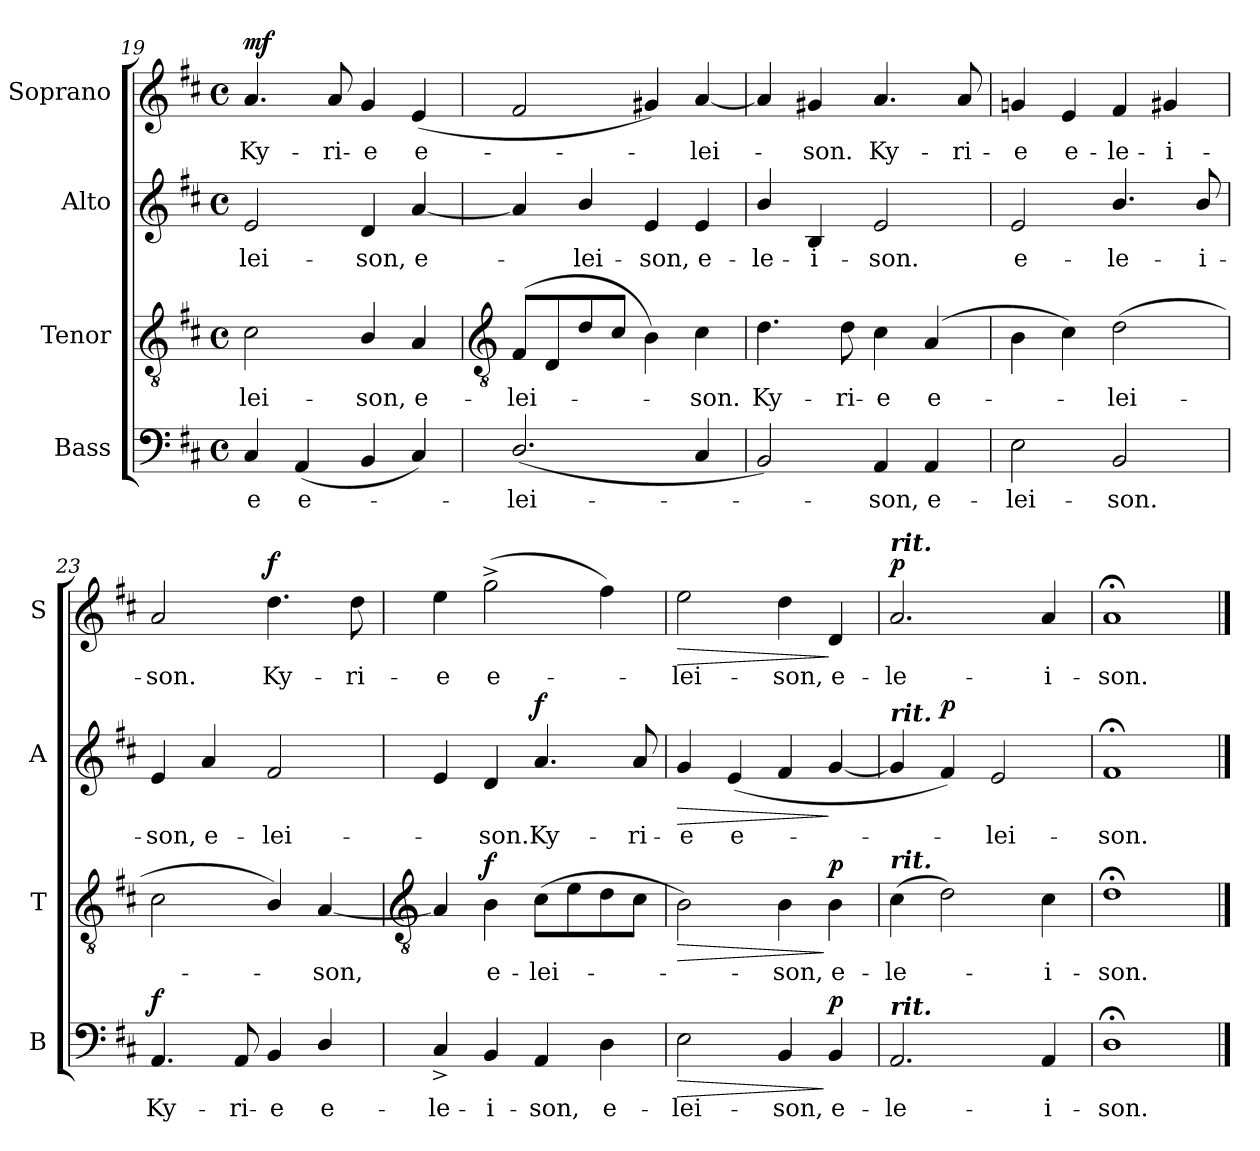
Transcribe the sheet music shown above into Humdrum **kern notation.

**kern	**text	**dynam	**kern	**text	**dynam	**kern	**text	**dynam	**kern	**text	**dynam
*part4	*part4	*part4	*part3	*part3	*part3	*part2	*part2	*part2	*part1	*part1	*part1
*staff4	*staff4	*staff4	*staff3	*staff3	*staff3	*staff2	*staff2	*staff2	*staff1	*staff1	*staff1
*I"Bass	*	*	*I"Tenor	*	*	*I"Alto	*	*	*I"Soprano	*	*
*I'B	*	*	*I'T	*	*	*I'A	*	*	*I'S	*	*
*clefF4	*	*	*clefGv2	*	*	*clefG2	*	*	*clefG2	*	*
*k[f#c#]	*	*	*k[f#c#]	*	*	*k[f#c#]	*	*	*k[f#c#]	*	*
*D:	*	*	*D:	*	*	*D:	*	*	*D:	*	*
*M4/4	*	*	*M4/4	*	*	*M4/4	*	*	*M4/4	*	*
*met(c)	*	*	*met(c)	*	*	*met(c)	*	*	*met(c)	*	*
=19	=19	=19	=19	=19	=19	=19	=19	=19	=19	=19	=19
!	!LO:LY:b	!	!	!LO:LY:b	!	!	!LO:LY:b	!	!	!LO:LY:b	!LO:DY:b
4C#	-e	.	2c#	-lei-	.	2e	lei-	.	4.a	Ky-	mf
!	!LO:LY:b	!	!	!	!	!	!	!	!	!	!
(<4AA	e-	.	.	.	.	.	.	.	.	.	.
!	!	!	!	!	!	!	!	!	!	!LO:LY:b	!
.	.	.	.	.	.	.	.	.	8a	-ri-	.
!	!	!	!	!LO:LY:b	!	!	!LO:LY:b	!	!	!LO:LY:b	!
4BB	.	.	4B/	-son,	.	4d	-son,	.	4g	-e	.
!	!	!	!	!LO:LY:b	!	!	!LO:LY:b	!	!	!LO:LY:b	!
4C#)	.	.	4A	e-	.	[4a	e-	.	(<4e	e-	.
!!LO:LB:g=z
=20	=20	=20	=20	=20	=20	=20	=20	=20	=20	=20	=20
*	*	*	*clefGv2	*	*	*	*	*	*	*	*
!	!LO:LY:b	!	!	!LO:LY:b	!	!	!	!	!	!	!
(<2.D/	lei-	.	(<8F#L	-lei-	.	4a]	.	.	2f#	.	.
.	.	.	8D	.	.	.	.	.	.	.	.
!	!	!	!	!	!	!	!LO:LY:b	!	!	!	!
.	.	.	8d	.	.	4b/	lei-	.	.	.	.
.	.	.	8c#J	.	.	.	.	.	.	.	.
!	!	!	!	!	!	!	!LO:LY:b	!	!	!	!
.	.	.	4B)	.	.	4e	-son,	.	4g#X)	.	.
!	!	!	!	!LO:LY:b	!	!	!LO:LY:b	!	!	!LO:LY:b	!
4C#	.	.	4c#	son.	.	4e	e-	.	[4a	lei-	.
=21	=21	=21	=21	=21	=21	=21	=21	=21	=21	=21	=21
!	!	!	!	!LO:LY:b	!	!	!LO:LY:b	!	!	!	!
2BB)	.	.	4.d	Ky-	.	4b/	-le-	.	4a]	.	.
!	!	!	!	!	!	!	!LO:LY:b	!	!	!LO:LY:b	!
.	.	.	.	.	.	4B	-i-	.	4g#X	son.	.
!	!	!	!	!LO:LY:b	!	!	!	!	!	!	!
.	.	.	8d	-ri-	.	.	.	.	.	.	.
!	!LO:LY:b	!	!	!LO:LY:b	!	!	!LO:LY:b	!	!	!LO:LY:b	!
4AA	son,	.	4c#	-e	.	2e	-son.	.	4.a	Ky-	.
!	!LO:LY:b	!	!	!LO:LY:b	!	!	!	!	!	!	!
4AA	e-	.	(>4A	e-	.	.	.	.	.	.	.
!	!	!	!	!	!	!	!	!	!	!LO:LY:b	!
.	.	.	.	.	.	.	.	.	8a	-ri-	.
=22	=22	=22	=22	=22	=22	=22	=22	=22	=22	=22	=22
!	!LO:LY:b	!	!	!	!	!	!LO:LY:b	!	!	!LO:LY:b	!
2E	-lei-	.	4B	.	.	2e	e-	.	4gn	-e	.
!	!	!	!	!	!	!	!	!	!	!LO:LY:b	!
.	.	.	4c#)	.	.	.	.	.	4e	e-	.
!	!LO:LY:b	!	!	!LO:LY:b	!	!	!LO:LY:b	!	!	!LO:LY:b	!
2BB	-son.	.	(>2d	lei-	.	4.b/	-le-	.	4f#	-le-	.
!	!	!	!	!	!	!	!	!	!	!LO:LY:b	!
.	.	.	.	.	.	.	.	.	4g#X	-i-	.
!	!	!	!	!	!	!	!LO:LY:b	!	!	!	!
.	.	.	.	.	.	8b/	-i-	.	.	.	.
=23	=23	=23	=23	=23	=23	=23	=23	=23	=23	=23	=23
!	!LO:LY:b	!LO:DY:b	!	!	!	!	!LO:LY:b	!	!	!LO:LY:b	!
4.AA	Ky-	f	2c#	.	.	4e	-son,	.	2a	-son.	.
!	!	!	!	!	!	!	!LO:LY:b	!	!	!	!
.	.	.	.	.	.	4a	e-	.	.	.	.
!	!LO:LY:b	!	!	!	!	!	!	!	!	!	!
8AA	-ri-	.	.	.	.	.	.	.	.	.	.
!	!LO:LY:b	!	!	!	!	!	!LO:LY:b	!	!	!LO:LY:b	!LO:DY:b
4BB	-e	.	4B/)	.	.	2f#	-lei-	.	4.dd	Ky-	f
!	!LO:LY:b	!	!	!LO:LY:b	!	!	!	!	!	!	!
4D/	e-	.	[4A	son,	.	.	.	.	.	.	.
!	!	!	!	!	!	!	!	!	!	!LO:LY:b	!
.	.	.	.	.	.	.	.	.	8dd	-ri-	.
!!LO:LB:g=z
=24	=24	=24	=24	=24	=24	=24	=24	=24	=24	=24	=24
*	*	*	*clefGv2	*	*	*	*	*	*	*	*
!	!LO:LY:b	!	!	!	!	!	!	!	!	!LO:LY:b	!
4C#^	-le-	.	4A]	.	.	4e	.	.	4ee	-e	.
!	!LO:LY:b	!	!	!LO:LY:b	!LO:DY:b	!	!LO:LY:b	!	!	!LO:LY:b	!
4BB	-i-	.	4B	e-	f	4d	son.	.	(>2gg^	e-	.
!	!LO:LY:b	!	!	!LO:LY:b	!	!	!LO:LY:b	!LO:DY:b	!	!	!
4AA	-son,	.	(>8c#L	-lei-	.	4.a	Ky-	f	.	.	.
.	.	.	8e	.	.	.	.	.	.	.	.
!	!LO:LY:b	!	!	!	!	!	!	!	!	!	!
4D	e-	.	8d	.	.	.	.	.	4ff#)	.	.
!	!	!	!	!	!	!	!LO:LY:b	!	!	!	!
.	.	.	8c#J	.	.	8a	-ri-	.	.	.	.
=25	=25	=25	=25	=25	=25	=25	=25	=25	=25	=25	=25
!	!LO:LY:b	!LO:HP:b	!	!	!LO:HP:b	!	!LO:LY:b	!LO:HP:b	!	!LO:LY:b	!LO:HP:b
2E	-lei-	>	2B)	.	>	4g	-e	>	2ee	lei-	>
!	!	!	!	!	!	!	!LO:LY:b	!	!	!	!
.	.	.	.	.	.	(<4e	e-	.	.	.	.
!	!LO:LY:b	!	!	!LO:LY:b	!	!	!	!	!	!LO:LY:b	!
4BB	-son,	.	4B	son,	.	4f#	.	.	4dd	-son,	.
!	!LO:LY:b	!LO:DY:n=1:b	!	!LO:LY:b	!LO:DY:n=1:b	!	!	!	!	!LO:LY:b	!
4BB	e-	] p	4B	e-	] p	[4g	.	]	4d	e-	]
=26	=26	=26	=26	=26	=26	=26	=26	=26	=26	=26	=26
!	!	!	!	!	!	!	!	!	!LO:TX:a:Bi:t=rit.	!	!
!	!	!	!	!	!	!LO:TX:a:Bi:t=rit.	!	!	!	!	!
!	!	!	!LO:TX:a:Bi:t=rit.	!	!	!	!	!	!	!	!
!LO:TX:a:Bi:t=rit.	!	!	!	!	!	!	!	!	!	!	!
!	!LO:LY:b	!	!	!LO:LY:b	!	!	!	!	!	!LO:LY:b	!LO:DY:b
2.AA	-le-	.	(>4c#	-le-	.	4g]	.	.	2.a	le-	p
!	!	!	!	!	!	!	!	!LO:DY:b	!	!	!
.	.	.	2d)	.	.	4f#)	.	p	.	.	.
!	!	!	!	!	!	!	!LO:LY:b	!	!	!	!
.	.	.	.	.	.	2e	lei-	.	.	.	.
!	!LO:LY:b	!	!	!LO:LY:b	!	!	!	!	!	!LO:LY:b	!
4AA	-i-	.	4c#	i-	.	.	.	.	4a	-i-	.
=27	=27	=27	=27	=27	=27	=27	=27	=27	=27	=27	=27
!	!LO:LY:b	!	!	!LO:LY:b	!	!	!LO:LY:b	!	!	!LO:LY:b	!
1D;<	-son.	.	1d;<	-son.	.	1f#;<	-son.	.	1a;<	-son.	.
==	==	==	==	==	==	==	==	==	==	==	==
*-	*-	*-	*-	*-	*-	*-	*-	*-	*-	*-	*-
